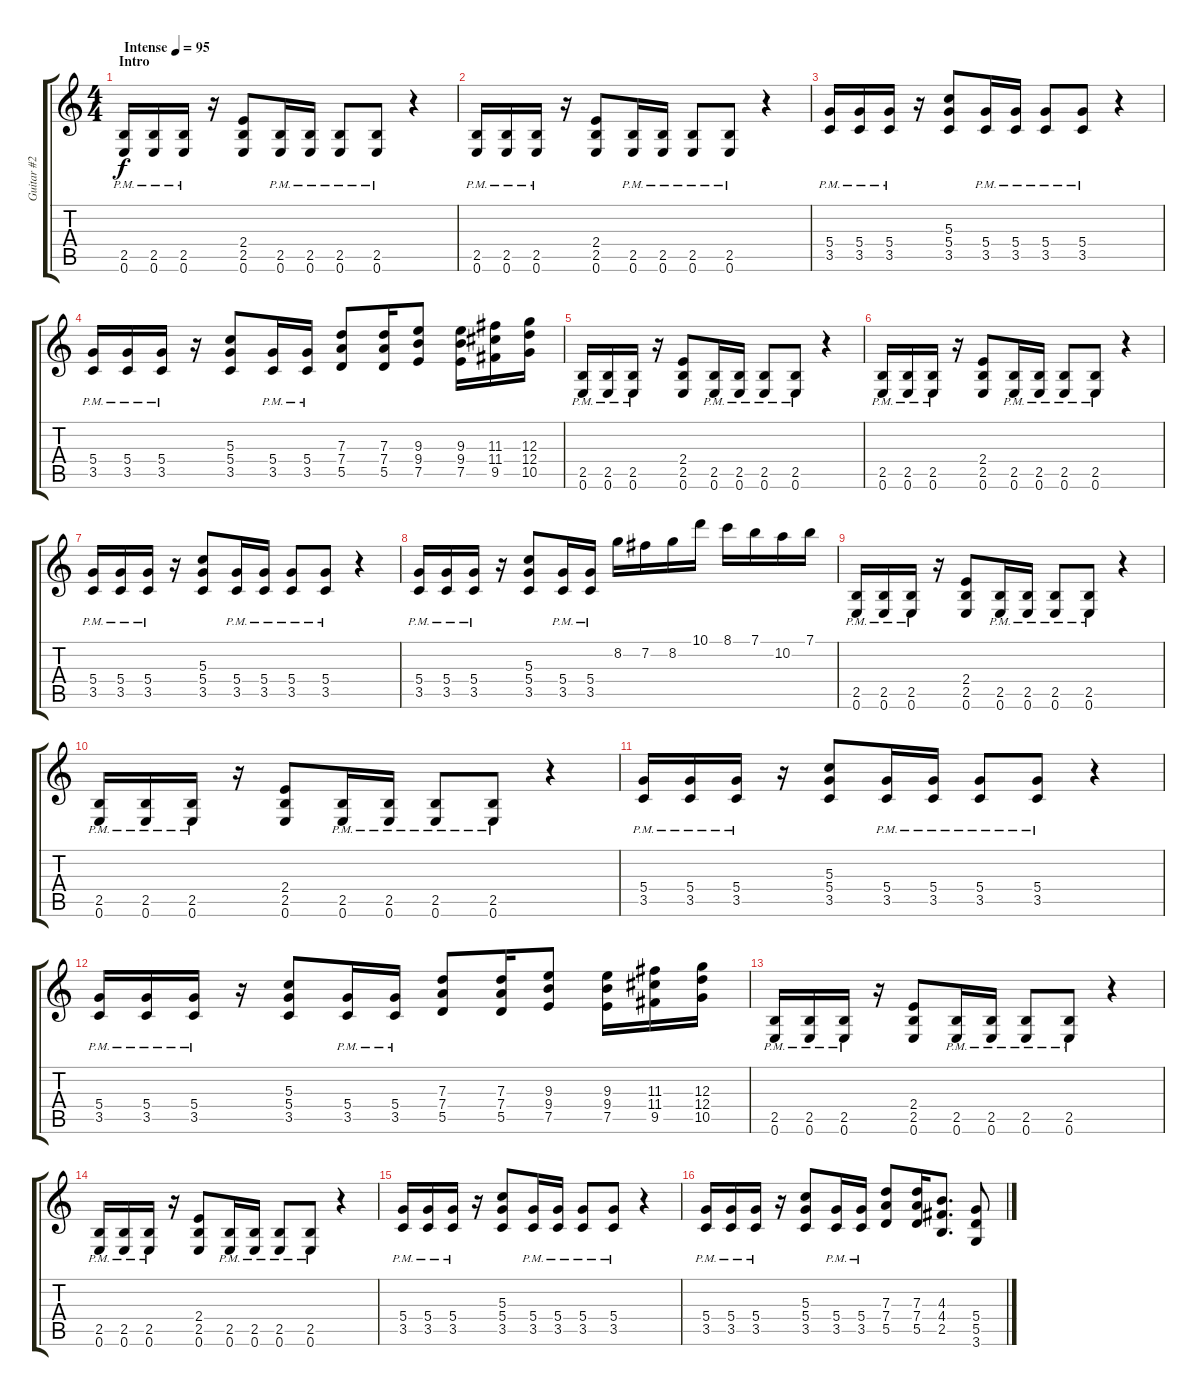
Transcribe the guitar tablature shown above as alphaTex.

\track ("Guitar #2" "Guitar #2") {instrument distortionguitar}
\staff {score tabs}
\tuning (E4 B3 G3 D3 A2 E2) {hide}
\ts (4 4)
\section ("" "Intro")
\tempo (95 "Intense")
\clef g2
\ks c
(2.5{pm} 0.6{pm}).16{dy f instrument distortionguitar} (2.5{pm} 0.6{pm}).16 (2.5{pm} 0.6{pm}).16 r.16 (2.4 2.5 0.6).8 (2.5{pm} 0.6{pm}).16 (2.5{pm} 0.6{pm}).16 (2.5{pm} 0.6{pm}).8 (2.5{pm} 0.6{pm}).8 r.4 |
(2.5{pm} 0.6{pm}).16 (2.5{pm} 0.6{pm}).16 (2.5{pm} 0.6{pm}).16 r.16 (2.4 2.5 0.6).8 (2.5{pm} 0.6{pm}).16 (2.5{pm} 0.6{pm}).16 (2.5{pm} 0.6{pm}).8 (2.5{pm} 0.6{pm}).8 r.4 |
(5.4{pm} 3.5{pm}).16 (5.4{pm} 3.5{pm}).16 (5.4{pm} 3.5{pm}).16 r.16 (5.3 5.4 3.5).8 (5.4{pm} 3.5{pm}).16 (5.4{pm} 3.5{pm}).16 (5.4{pm} 3.5{pm}).8 (5.4{pm} 3.5{pm}).8 r.4 |
(5.4{pm} 3.5{pm}).16 (5.4{pm} 3.5{pm}).16 (5.4{pm} 3.5{pm}).16 r.16 (5.3 5.4 3.5).8 (5.4{pm} 3.5{pm}).16 (5.4{pm} 3.5{pm}).16 (7.3 7.4 5.5).8 (7.3 7.4 5.5).16 (9.3 9.4 7.5).8 (9.3 9.4 7.5).16 (11.3 11.4 9.5).16 (12.3 12.4 10.5).16 |
(2.5{pm} 0.6{pm}).16 (2.5{pm} 0.6{pm}).16 (2.5{pm} 0.6{pm}).16 r.16 (2.4 2.5 0.6).8 (2.5{pm} 0.6{pm}).16 (2.5{pm} 0.6{pm}).16 (2.5{pm} 0.6{pm}).8 (2.5{pm} 0.6{pm}).8 r.4 |
(2.5{pm} 0.6{pm}).16 (2.5{pm} 0.6{pm}).16 (2.5{pm} 0.6{pm}).16 r.16 (2.4 2.5 0.6).8 (2.5{pm} 0.6{pm}).16 (2.5{pm} 0.6{pm}).16 (2.5{pm} 0.6{pm}).8 (2.5{pm} 0.6{pm}).8 r.4 |
(5.4{pm} 3.5{pm}).16 (5.4{pm} 3.5{pm}).16 (5.4{pm} 3.5{pm}).16 r.16 (5.3 5.4 3.5).8 (5.4{pm} 3.5{pm}).16 (5.4{pm} 3.5{pm}).16 (5.4{pm} 3.5{pm}).8 (5.4{pm} 3.5{pm}).8 r.4 |
(5.4{pm} 3.5{pm}).16 (5.4{pm} 3.5{pm}).16 (5.4{pm} 3.5{pm}).16 r.16 (5.3 5.4 3.5).8 (5.4{pm} 3.5{pm}).16 (5.4{pm} 3.5{pm}).16 8.2.16 7.2.16 8.2.16 10.1.16 8.1.16 7.1.16 10.2.16 7.1.16 |
(2.5{pm} 0.6{pm}).16 (2.5{pm} 0.6{pm}).16 (2.5{pm} 0.6{pm}).16 r.16 (2.4 2.5 0.6).8 (2.5{pm} 0.6{pm}).16 (2.5{pm} 0.6{pm}).16 (2.5{pm} 0.6{pm}).8 (2.5{pm} 0.6{pm}).8 r.4 |
(2.5{pm} 0.6{pm}).16 (2.5{pm} 0.6{pm}).16 (2.5{pm} 0.6{pm}).16 r.16 (2.4 2.5 0.6).8 (2.5{pm} 0.6{pm}).16 (2.5{pm} 0.6{pm}).16 (2.5{pm} 0.6{pm}).8 (2.5{pm} 0.6{pm}).8 r.4 |
(5.4{pm} 3.5{pm}).16 (5.4{pm} 3.5{pm}).16 (5.4{pm} 3.5{pm}).16 r.16 (5.3 5.4 3.5).8 (5.4{pm} 3.5{pm}).16 (5.4{pm} 3.5{pm}).16 (5.4{pm} 3.5{pm}).8 (5.4{pm} 3.5{pm}).8 r.4 |
(5.4{pm} 3.5{pm}).16 (5.4{pm} 3.5{pm}).16 (5.4{pm} 3.5{pm}).16 r.16 (5.3 5.4 3.5).8 (5.4{pm} 3.5{pm}).16 (5.4{pm} 3.5{pm}).16 (7.3 7.4 5.5).8 (7.3 7.4 5.5).16 (9.3 9.4 7.5).8 (9.3 9.4 7.5).16 (11.3 11.4 9.5).16 (12.3 12.4 10.5).16 |
(2.5{pm} 0.6{pm}).16 (2.5{pm} 0.6{pm}).16 (2.5{pm} 0.6{pm}).16 r.16 (2.4 2.5 0.6).8 (2.5{pm} 0.6{pm}).16 (2.5{pm} 0.6{pm}).16 (2.5{pm} 0.6{pm}).8 (2.5{pm} 0.6{pm}).8 r.4 |
(2.5{pm} 0.6{pm}).16 (2.5{pm} 0.6{pm}).16 (2.5{pm} 0.6{pm}).16 r.16 (2.4 2.5 0.6).8 (2.5{pm} 0.6{pm}).16 (2.5{pm} 0.6{pm}).16 (2.5{pm} 0.6{pm}).8 (2.5{pm} 0.6{pm}).8 r.4 |
(5.4{pm} 3.5{pm}).16 (5.4{pm} 3.5{pm}).16 (5.4{pm} 3.5{pm}).16 r.16 (5.3 5.4 3.5).8 (5.4{pm} 3.5{pm}).16 (5.4{pm} 3.5{pm}).16 (5.4{pm} 3.5{pm}).8 (5.4{pm} 3.5{pm}).8 r.4 |
(5.4{pm} 3.5{pm}).16 (5.4{pm} 3.5{pm}).16 (5.4{pm} 3.5{pm}).16 r.16 (5.3 5.4 3.5).8 (5.4{pm} 3.5{pm}).16 (5.4{pm} 3.5{pm}).16 (7.3 7.4 5.5).8 (7.3 7.4 5.5).16 (4.3 4.4 2.5).8{d} (5.4 5.5 3.6).8
